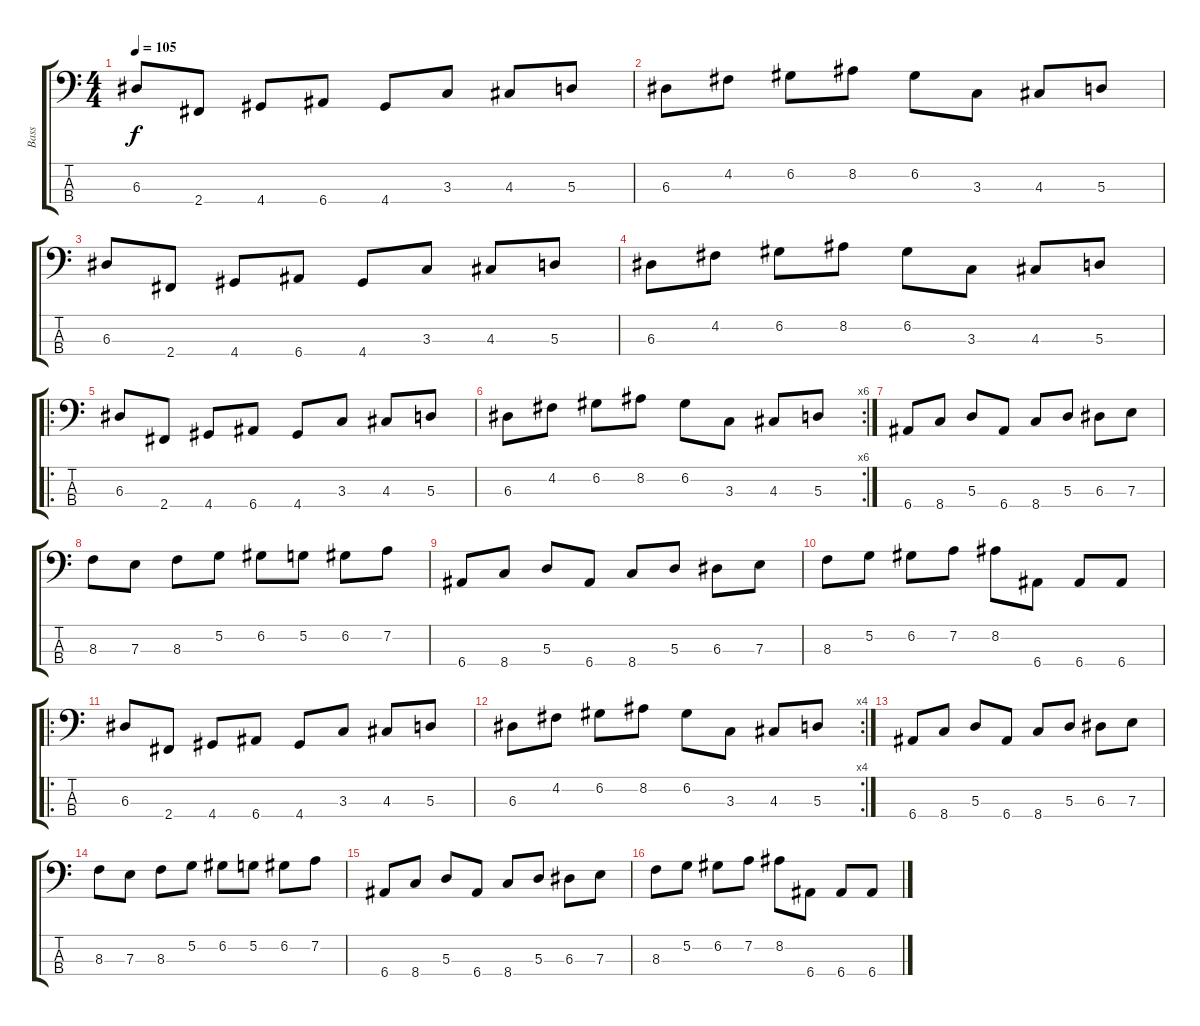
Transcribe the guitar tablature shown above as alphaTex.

\track ("Bass" "Bass") {instrument electricbassfinger}
\staff {score tabs}
\tuning (G2 D2 A1 E1) {hide}
\ts (4 4)
\tempo 105
\clef f4
\ks c
6.3.8{dy f instrument electricbassfinger} 2.4.8 4.4.8 6.4.8 4.4.8 3.3.8 4.3.8 5.3.8 |
6.3.8 4.2.8 6.2.8 8.2.8 6.2.8 3.3.8 4.3.8 5.3.8 |
6.3.8 2.4.8 4.4.8 6.4.8 4.4.8 3.3.8 4.3.8 5.3.8 |
6.3.8 4.2.8 6.2.8 8.2.8 6.2.8 3.3.8 4.3.8 5.3.8 |
\ro
6.3.8 2.4.8 4.4.8 6.4.8 4.4.8 3.3.8 4.3.8 5.3.8 |
\rc 6
6.3.8 4.2.8 6.2.8 8.2.8 6.2.8 3.3.8 4.3.8 5.3.8 |
6.4.8 8.4.8 5.3.8 6.4.8 8.4.8 5.3.8 6.3.8 7.3.8 |
8.3.8 7.3.8 8.3.8 5.2.8 6.2.8 5.2.8 6.2.8 7.2.8 |
6.4.8 8.4.8 5.3.8 6.4.8 8.4.8 5.3.8 6.3.8 7.3.8 |
8.3.8 5.2.8 6.2.8 7.2.8 8.2.8 6.4.8 6.4.8 6.4.8 |
\ro
6.3.8 2.4.8 4.4.8 6.4.8 4.4.8 3.3.8 4.3.8 5.3.8 |
\rc 4
6.3.8 4.2.8 6.2.8 8.2.8 6.2.8 3.3.8 4.3.8 5.3.8 |
6.4.8 8.4.8 5.3.8 6.4.8 8.4.8 5.3.8 6.3.8 7.3.8 |
8.3.8 7.3.8 8.3.8 5.2.8 6.2.8 5.2.8 6.2.8 7.2.8 |
6.4.8 8.4.8 5.3.8 6.4.8 8.4.8 5.3.8 6.3.8 7.3.8 |
8.3.8 5.2.8 6.2.8 7.2.8 8.2.8 6.4.8 6.4.8 6.4.8
